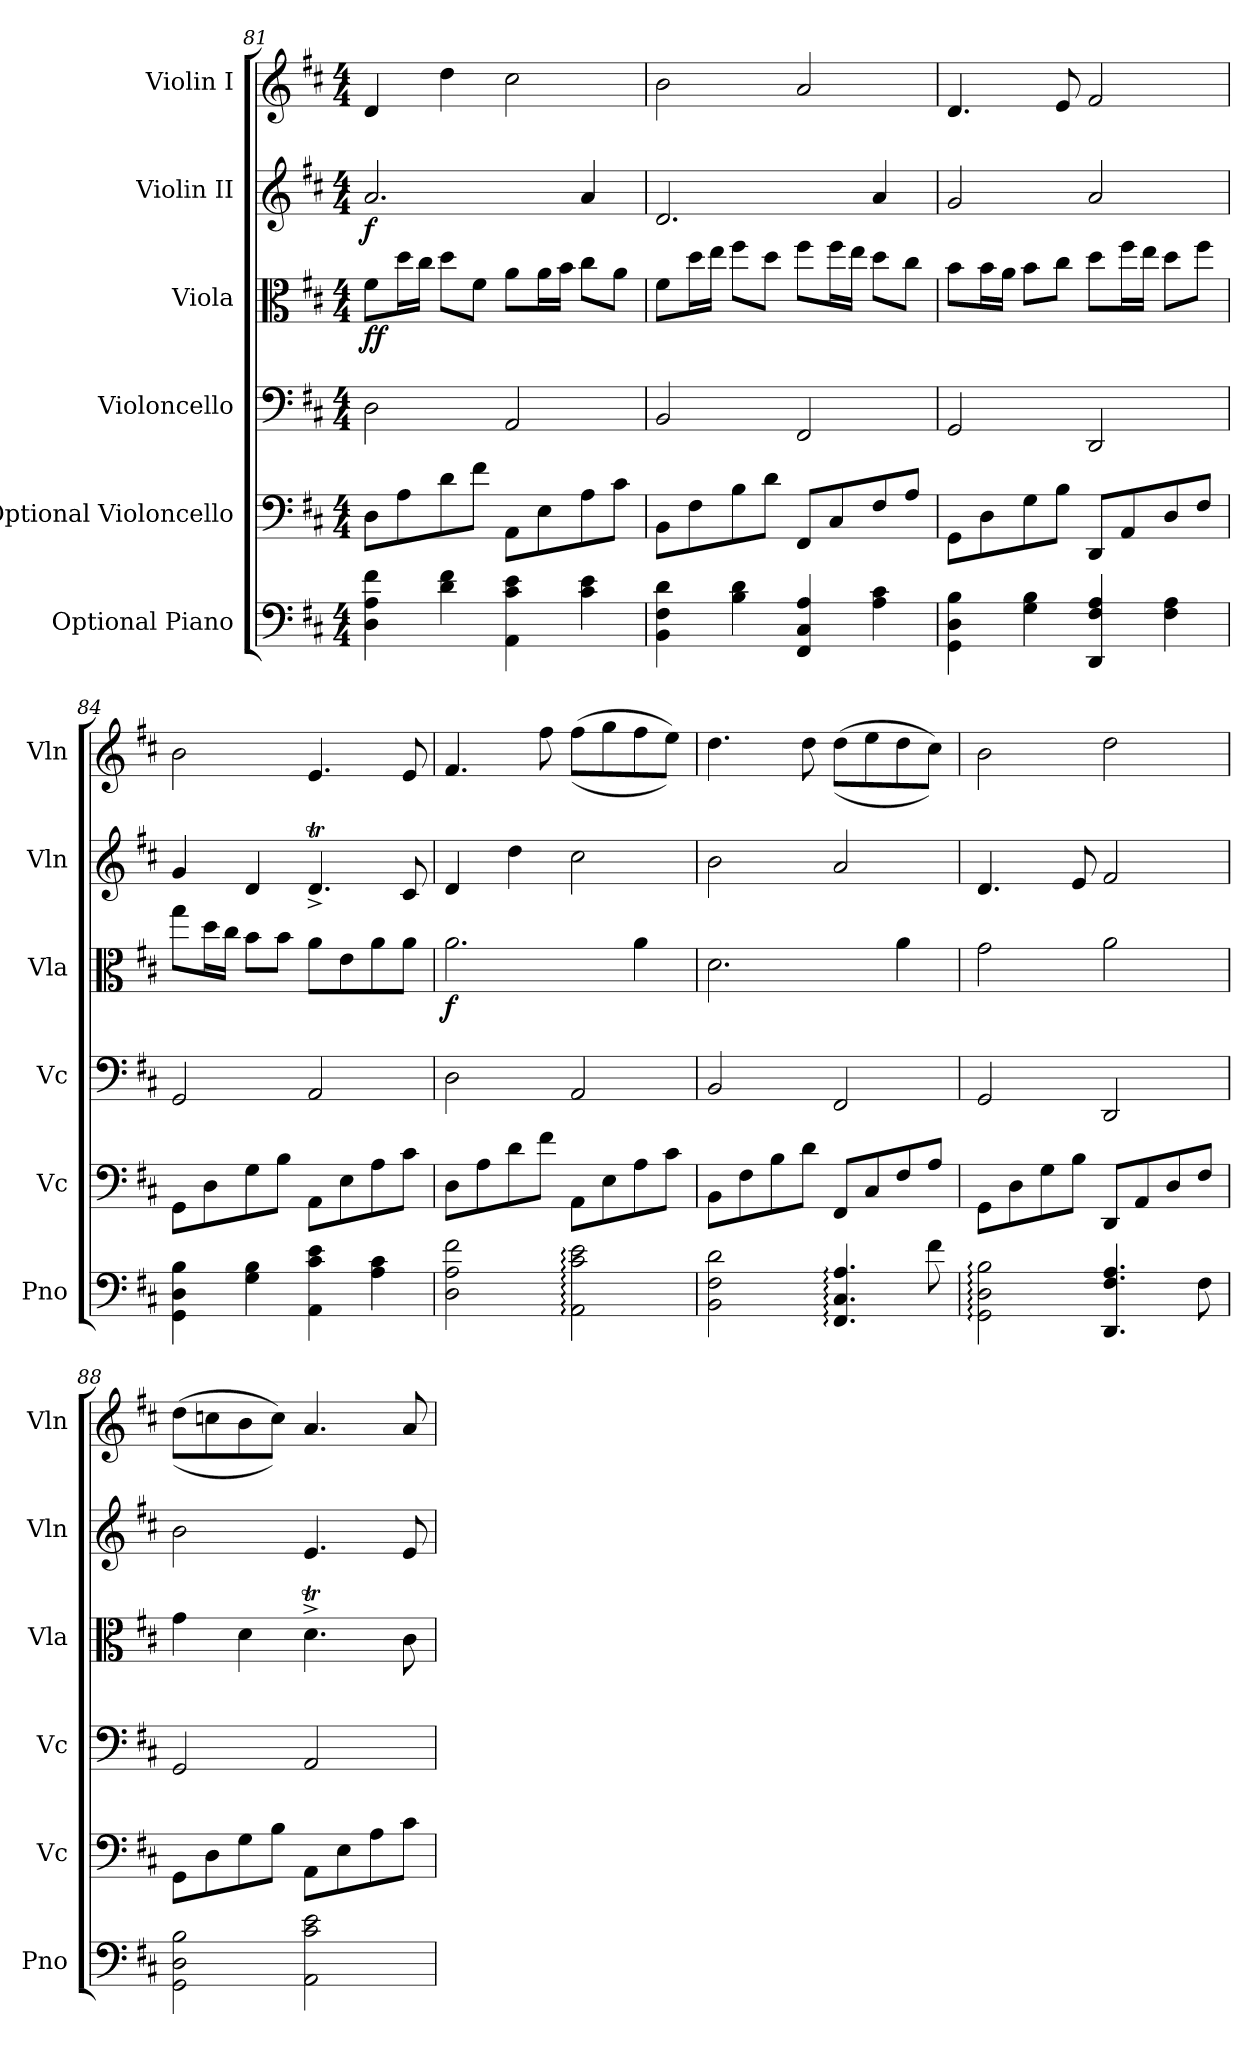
**kern	**kern	**kern	**kern	**dynam	**kern	**dynam	**kern
*part6	*part5	*part4	*part3	*part3	*part2	*part2	*part1
*staff6	*staff5	*staff4	*staff3	*staff3	*staff2	*staff2	*staff1
*I"Optional Piano	*I"Optional Violoncello	*I"Violoncello	*I"Viola	*	*I"Violin II	*	*I"Violin I
*I'Pno	*I'Vc	*I'Vc	*I'Vla	*	*I'Vln	*	*I'Vln
*clefF4	*clefF4	*clefF4	*clefC3	*	*clefG2	*	*clefG2
*k[f#c#]	*k[f#c#]	*k[f#c#]	*k[f#c#]	*	*k[f#c#]	*	*k[f#c#]
*M4/4	*M4/4	*M4/4	*M4/4	*	*M4/4	*	*M4/4
=81	=81	=81	=81	=81	=81	=81	=81
!	!	!	!	!LO:DY:b	!	!LO:DY:b	!
4D\ 4A\ 4f#\	8D\L	2D\	8f#\L	ff	2.a/	f	4d/
.	8A\	.	16dd\L	.	.	.	.
.	.	.	16cc#\JJ	.	.	.	.
4d\ 4f#\	8d\	.	8dd\L	.	.	.	4dd\
.	8f#\J	.	8f#\J	.	.	.	.
4AA\ 4c#\ 4e\	8AA\L	2AA/	8a\L	.	.	.	2cc#\
.	8E\	.	16a\L	.	.	.	.
.	.	.	16b\JJ	.	.	.	.
4c#\ 4e\	8A\	.	8cc#\L	.	4a/	.	.
.	8c#\J	.	8a\J	.	.	.	.
!!LO:LB:g=z
=82	=82	=82	=82	=82	=82	=82	=82
4BB\ 4F#\ 4d\	8BB\L	2BB/	8f#\L	.	2.d/	.	2b\
.	8F#\	.	16dd\L	.	.	.	.
.	.	.	16ee\JJ	.	.	.	.
4B\ 4d\	8B\	.	8ff#\L	.	.	.	.
.	8d\J	.	8dd\J	.	.	.	.
4FF#/ 4C#/ 4A/	8FF#/L	2FF#/	8ff#\L	.	.	.	2a/
.	8C#/	.	16ff#\L	.	.	.	.
.	.	.	16ee\JJ	.	.	.	.
4A\ 4c#\	8F#/	.	8dd\L	.	4a/	.	.
.	8A/J	.	8cc#\J	.	.	.	.
=83	=83	=83	=83	=83	=83	=83	=83
4GG\ 4D\ 4B\	8GG\L	2GG/	8b\L	.	2g/	.	4.d/
.	8D\	.	16b\L	.	.	.	.
.	.	.	16a\JJ	.	.	.	.
4G\ 4B\	8G\	.	8b\L	.	.	.	.
.	8B\J	.	8cc#\J	.	.	.	8e/
4DD/ 4F#/ 4A/	8DD/L	2DD/	8dd\L	.	2a/	.	2f#/
.	8AA/	.	16ff#\L	.	.	.	.
.	.	.	16ee\JJ	.	.	.	.
4F#\ 4A\	8D/	.	8dd\L	.	.	.	.
.	8F#/J	.	8ff#\J	.	.	.	.
=84	=84	=84	=84	=84	=84	=84	=84
4GG\ 4D\ 4B\	8GG\L	2GG/	8gg\L	.	4g/	.	2b\
.	8D\	.	16dd\L	.	.	.	.
.	.	.	16cc#\JJ	.	.	.	.
4G\ 4B\	8G\	.	8b\L	.	4d/	.	.
.	8B\J	.	8b\J	.	.	.	.
4AA\ 4c#\ 4e\	8AA\L	2AA/	8a\L	.	4.dT^/	.	4.e/
.	8E\	.	8e\	.	.	.	.
4A\ 4c#\	8A\	.	8a\	.	.	.	.
.	8c#\J	.	8a\J	.	8c#/	.	8e/
!!LO:PB:g=z
=85	=85	=85	=85	=85	=85	=85	=85
!	!	!	!	!LO:DY:b	!	!	!
2D\ 2A\ 2f#\	8D\L	2D\	2.a\	f	4d/	.	4.f#/
.	8A\	.	.	.	.	.	.
.	8d\	.	.	.	4dd\	.	.
.	8f#\J	.	.	.	.	.	8ff#\
2AA\: 2c#\: 2e\:	8AA\L	2AA/	.	.	2cc#\	.	((8ff#\L
.	8E\	.	.	.	.	.	8gg\
.	8A\	.	4a\	.	.	.	8ff#\
.	8c#\J	.	.	.	.	.	8ee\J))
=86	=86	=86	=86	=86	=86	=86	=86
2BB\ 2F#\ 2d\	8BB\L	2BB/	2.d\	.	2b\	.	4.dd\
.	8F#\	.	.	.	.	.	.
.	8B\	.	.	.	.	.	.
.	8d\J	.	.	.	.	.	8dd\
4.FF#/: 4.C#/: 4.A/:	8FF#/L	2FF#/	.	.	2a/	.	((8dd\L
.	8C#/	.	.	.	.	.	8ee\
.	8F#/	.	4a\	.	.	.	8dd\
8f#\	8A/J	.	.	.	.	.	8cc#\J))
=87	=87	=87	=87	=87	=87	=87	=87
2GG\: 2D\: 2B\:	8GG\L	2GG/	2g\	.	4.d/	.	2b\
.	8D\	.	.	.	.	.	.
.	8G\	.	.	.	.	.	.
.	8B\J	.	.	.	8e/	.	.
4.DD/ 4.F#/ 4.A/	8DD/L	2DD/	2a\	.	2f#/	.	2dd\
.	8AA/	.	.	.	.	.	.
.	8D/	.	.	.	.	.	.
8F#\	8F#/J	.	.	.	.	.	.
=88	=88	=88	=88	=88	=88	=88	=88
2GG\ 2D\ 2B\	8GG\L	2GG/	4g\	.	2b\	.	((8dd\L
.	8D\	.	.	.	.	.	8ccn\
.	8G\	.	4d\	.	.	.	8b\
.	8B\J	.	.	.	.	.	8cc\J))
2AA\ 2c#\ 2e\	8AA\L	2AA/	4.dT^\	.	4.e/	.	4.a/
.	8E\	.	.	.	.	.	.
.	8A\	.	.	.	.	.	.
.	8c#\J	.	8c#\	.	8e/	.	8a/
=	=	=	=	=	=	=	=
*-	*-	*-	*-	*-	*-	*-	*-
